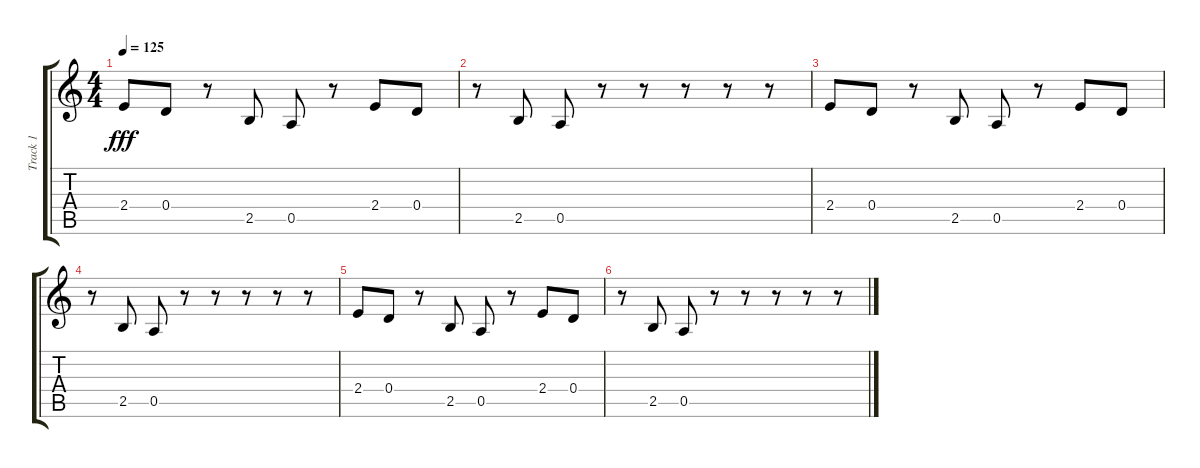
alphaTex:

\track ("Track 1" "Track 1") {instrument acousticguitarsteel}
\staff {score tabs}
\tuning (E4 B3 G3 D3 A2 E2) {hide}
\ts (4 4)
\tempo 125
\clef g2
\ks c
2.4.8{dy fff} 0.4.8 r.8 2.5.8 0.5.8 r.8 2.4.8 0.4.8 |
r.8 2.5.8 0.5.8 r.8 r.8 r.8 r.8 r.8 |
2.4.8 0.4.8 r.8 2.5.8 0.5.8 r.8 2.4.8 0.4.8 |
r.8 2.5.8 0.5.8 r.8 r.8 r.8 r.8 r.8 |
2.4.8 0.4.8 r.8 2.5.8 0.5.8 r.8 2.4.8 0.4.8 |
r.8 2.5.8 0.5.8 r.8 r.8 r.8 r.8 r.8
